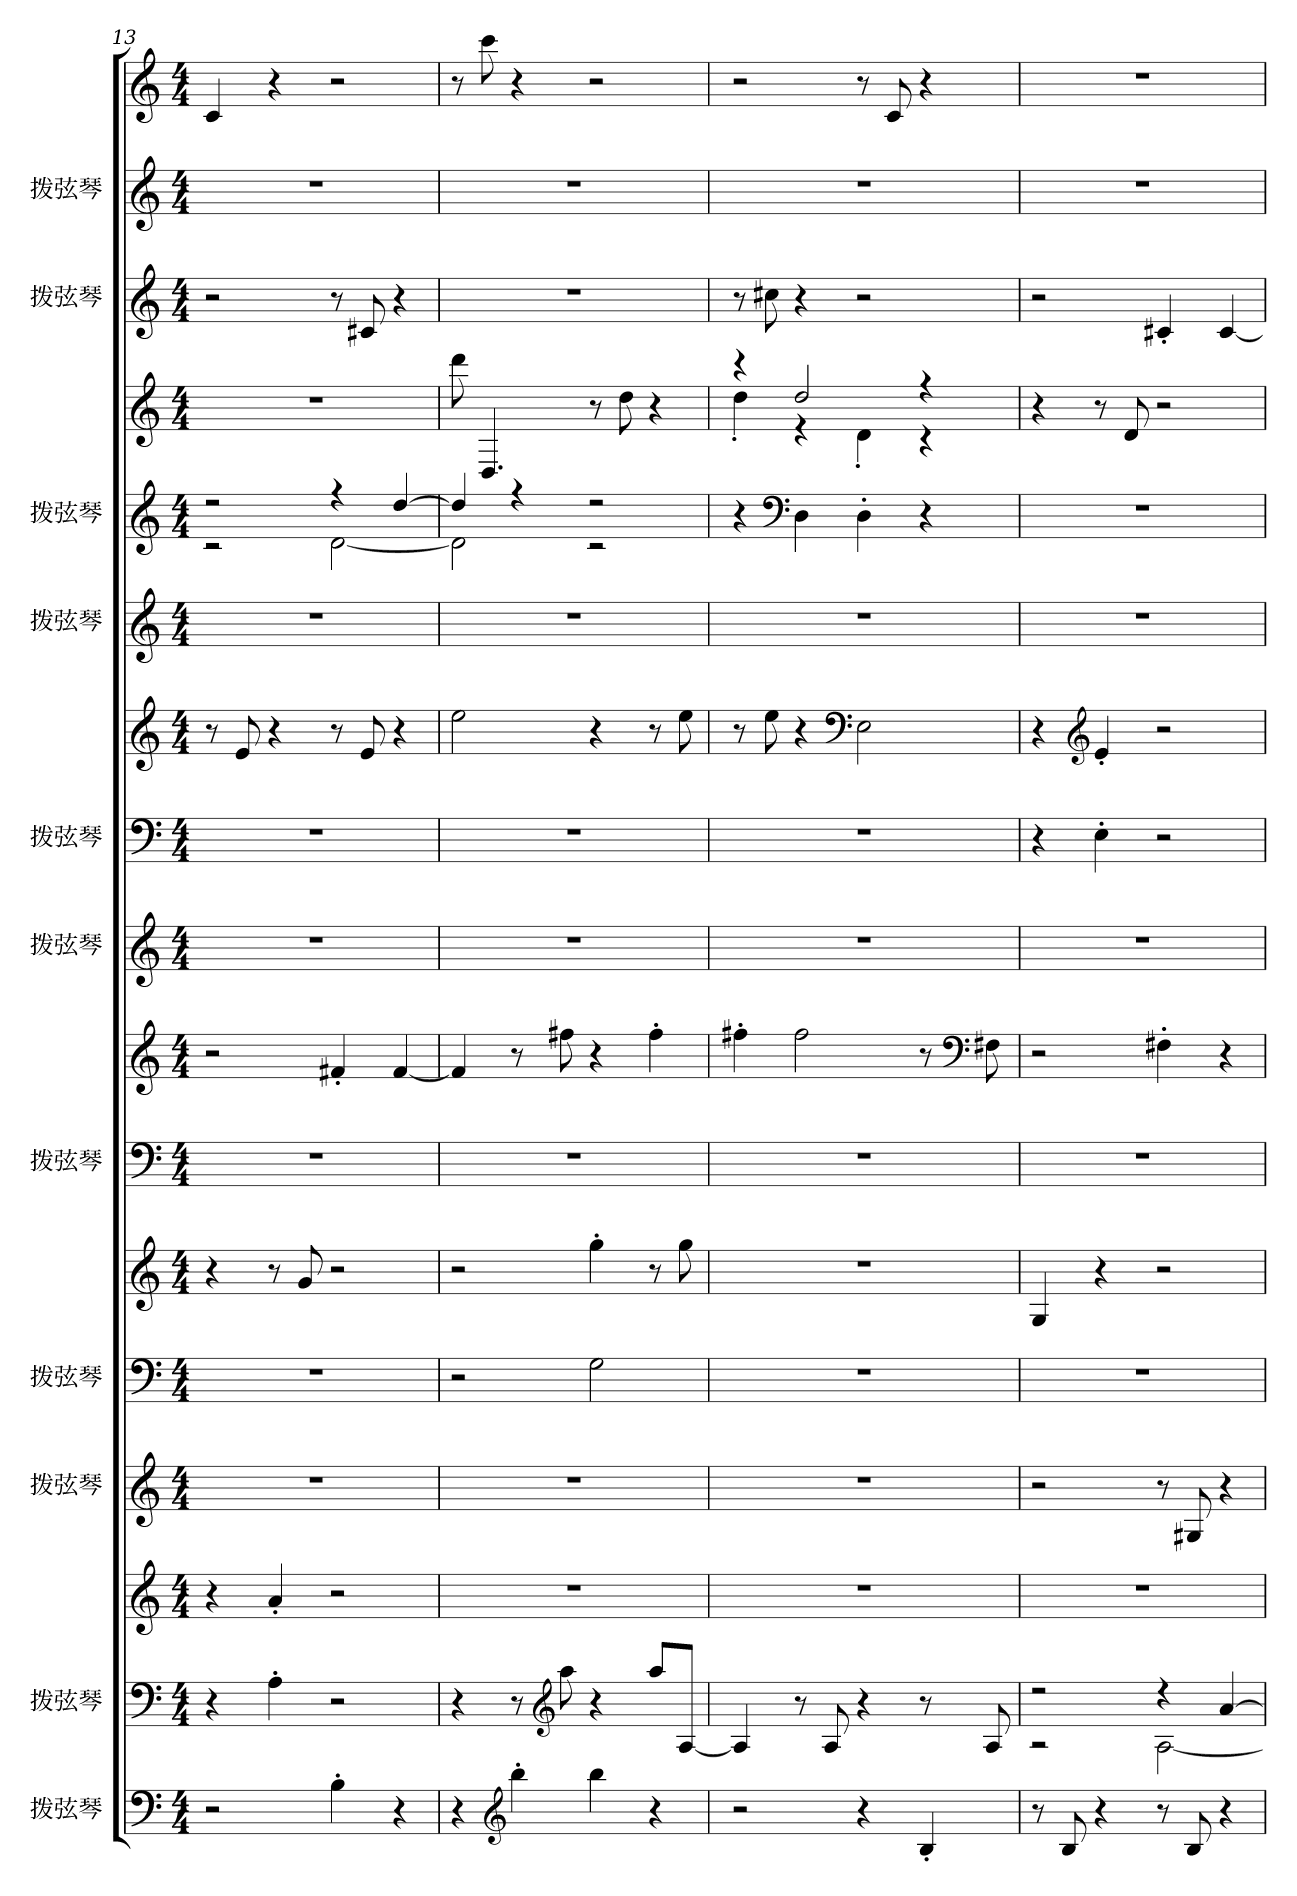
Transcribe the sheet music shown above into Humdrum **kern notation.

**kern	**kern	**kern	**kern	**kern	**kern	**kern	**kern	**kern	**kern	**kern	**kern	**kern	**kern	**kern	**kern	**kern
*part11	*part10	*part10	*part9	*part8	*part8	*part7	*part7	*part6	*part5	*part5	*part4	*part3	*part3	*part2	*part1	*part1
*staff17	*staff16	*staff15	*staff14	*staff13	*staff12	*staff11	*staff10	*staff9	*staff8	*staff7	*staff6	*staff5	*staff4	*staff3	*staff2	*staff1
*I"拨弦琴	*I"拨弦琴	*	*I"拨弦琴	*I"拨弦琴	*	*I"拨弦琴	*	*I"拨弦琴	*I"拨弦琴	*	*I"拨弦琴	*I"拨弦琴	*	*I"拨弦琴	*I"拨弦琴	*
*clefF4	*clefF4	*clefG2	*clefG2	*clefF4	*clefG2	*clefF4	*clefG2	*clefG2	*clefF4	*clefG2	*clefG2	*clefG2	*clefG2	*clefG2	*clefG2	*clefG2
*k[]	*k[]	*k[]	*k[]	*k[]	*k[]	*k[]	*k[]	*k[]	*k[]	*k[]	*k[]	*k[]	*k[]	*k[]	*k[]	*k[]
*M4/4	*M4/4	*M4/4	*M4/4	*M4/4	*M4/4	*M4/4	*M4/4	*M4/4	*M4/4	*M4/4	*M4/4	*M4/4	*M4/4	*M4/4	*M4/4	*M4/4
=13	=13	=13	=13	=13	=13	=13	=13	=13	=13	=13	=13	=13	=13	=13	=13	=13
*	*	*	*	*	*	*	*	*	*	*	*	*^	*	*	*	*
2r	4r	4r	1r	1r	4r	1r	2r	1r	1r	8r	1r	2r	2r	1r	2r	1r	4c/
.	.	.	.	.	.	.	.	.	.	8e/	.	.	.	.	.	.	.
.	4A'\	4a'/	.	.	8r	.	.	.	.	4r	.	.	.	.	.	.	4r
.	.	.	.	.	8g/	.	.	.	.	.	.	.	.	.	.	.	.
4B'\	2r	2r	.	.	2r	.	4f#X'/	.	.	8r	.	4r	[2d\	.	8r	.	2r
.	.	.	.	.	.	.	.	.	.	8e/	.	.	.	.	8c#X/	.	.
4r	.	.	.	.	.	.	[4f#/	.	.	4r	.	[4dd/	.	.	4r	.	.
!!LO:PB:g=z
=14	=14	=14	=14	=14	=14	=14	=14	=14	=14	=14	=14	=14	=14	=14	=14	=14	=14
4r	4r	1r	1r	2r	2r	1r	4f#/]	1r	1r	2ee\	1r	4dd/]	2d\]	8ddd\	1r	1r	8r
.	.	.	.	.	.	.	.	.	.	.	.	.	.	4.D/	.	.	8ccc\
*clefG2	*	*	*	*	*	*	*	*	*	*	*	*	*	*	*	*	*
4bb'\	8r	.	.	.	.	.	8r	.	.	.	.	4r	.	.	.	.	4r
*	*clefG2	*	*	*	*	*	*	*	*	*	*	*	*	*	*	*	*
.	8aa\	.	.	.	.	.	8ff#X\	.	.	.	.	.	.	.	.	.	.
4bb\	4r	.	.	2G\	4gg'\	.	4r	.	.	4r	.	2r	2r	8r	.	.	2r
.	.	.	.	.	.	.	.	.	.	.	.	.	.	8dd\	.	.	.
4r	8aa/L	.	.	.	8r	.	4ff#'\	.	.	8r	.	.	.	4r	.	.	.
.	[8A/J	.	.	.	8gg\	.	.	.	.	8ee\	.	.	.	.	.	.	.
*	*	*	*	*	*	*	*	*	*	*	*	*v	*v	*	*	*	*
=15	=15	=15	=15	=15	=15	=15	=15	=15	=15	=15	=15	=15	=15	=15	=15	=15
*	*	*	*	*	*	*	*	*	*	*	*	*	*^	*	*	*
2r	4A/]	1r	1r	1r	1r	1r	4ff#X'\	1r	1r	8r	1r	4r	4r	4dd'\	8r	1r	2r
.	.	.	.	.	.	.	.	.	.	8ee\	.	.	.	.	8cc#X\	.	.
*	*	*	*	*	*	*	*	*	*	*	*	*clefF4	*	*	*	*	*
.	8r	.	.	.	.	.	2ff#\	.	.	4r	.	4D\	2dd/	4r	4r	.	.
.	8A/	.	.	.	.	.	.	.	.	.	.	.	.	.	.	.	.
*	*	*	*	*	*	*	*	*	*	*clefF4	*	*	*	*	*	*	*
4r	4r	.	.	.	.	.	.	.	.	2E\	.	4D'\	.	4d'\	2r	.	8r
.	.	.	.	.	.	.	.	.	.	.	.	.	.	.	.	.	8c/
4B'/	8r	.	.	.	.	.	8r	.	.	.	.	4r	4r	4r	.	.	4r
*	*	*	*	*	*	*	*clefF4	*	*	*	*	*	*	*	*	*	*
.	8A/	.	.	.	.	.	8F#X\	.	.	.	.	.	.	.	.	.	.
*	*	*	*	*	*	*	*	*	*	*	*	*	*v	*v	*	*	*
=16	=16	=16	=16	=16	=16	=16	=16	=16	=16	=16	=16	=16	=16	=16	=16	=16
*	*^	*	*	*	*	*	*	*	*	*	*	*	*	*	*	*
8r	2r	2r	1r	2r	1r	4G/	1r	2r	1r	4r	4r	1r	1r	4r	2r	1r	1r
8B/	.	.	.	.	.	.	.	.	.	.	.	.	.	.	.	.	.
*	*	*	*	*	*	*	*	*	*	*	*clefG2	*	*	*	*	*	*
4r	.	.	.	.	.	4r	.	.	.	4E'\	4e'/	.	.	8r	.	.	.
.	.	.	.	.	.	.	.	.	.	.	.	.	.	8d/	.	.	.
8r	4r	[2A\	.	8r	.	2r	.	4F#X'\	.	2r	2r	.	.	2r	4c#X'/	.	.
8B/	.	.	.	8G#X/	.	.	.	.	.	.	.	.	.	.	.	.	.
4r	[4a/	.	.	4r	.	.	.	4r	.	.	.	.	.	.	[4c#/	.	.
*	*v	*v	*	*	*	*	*	*	*	*	*	*	*	*	*	*	*
=	=	=	=	=	=	=	=	=	=	=	=	=	=	=	=	=
*-	*-	*-	*-	*-	*-	*-	*-	*-	*-	*-	*-	*-	*-	*-	*-	*-
